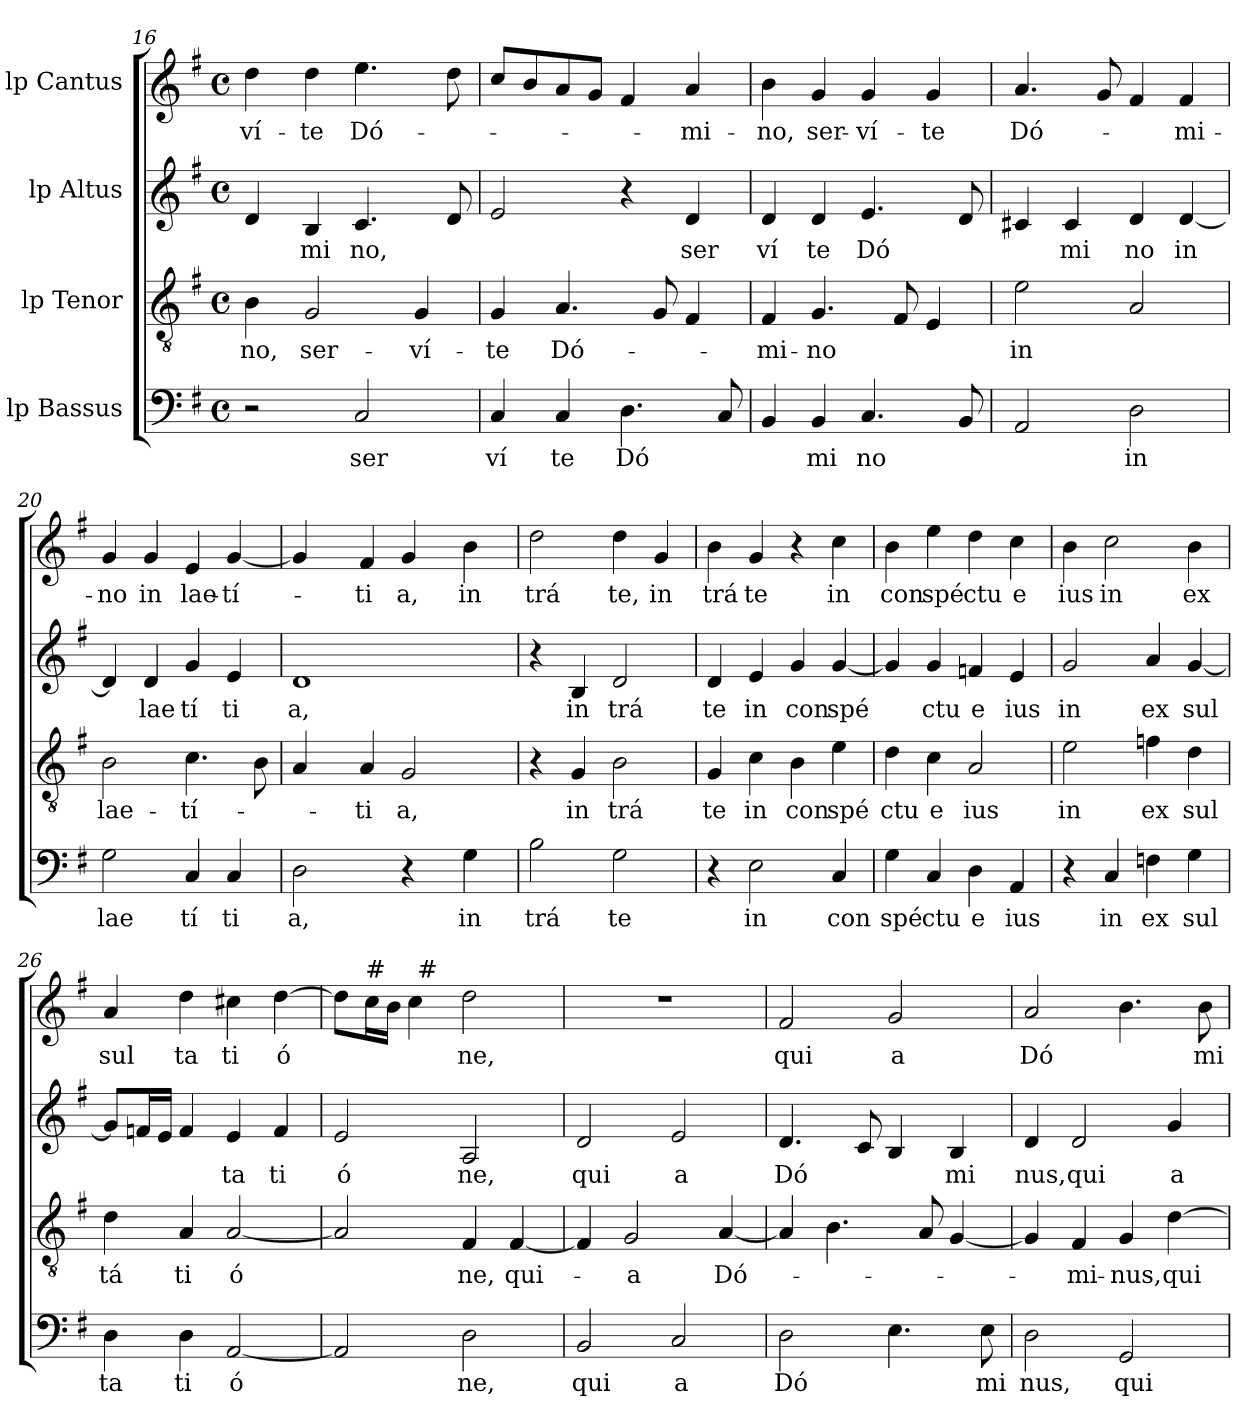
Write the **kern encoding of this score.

**kern	**text	**kern	**text	**kern	**text	**kern	**text
*part4	*part4	*part3	*part3	*part2	*part2	*part1	*part1
*staff4	*staff4	*staff3	*staff3	*staff2	*staff2	*staff1	*staff1
*I"lp Bassus	*	*I"lp Tenor	*	*I"lp Altus	*	*I"lp Cantus	*
!!LO:LB:g=z
*clefF4	*	*clefGv2	*	*clefG2	*	*clefG2	*
*k[f#]	*	*k[f#]	*	*k[f#]	*	*k[f#]	*
*G:	*	*G:	*	*G:	*	*G:	*
*M4/4	*	*M4/4	*	*M4/4	*	*M4/4	*
*met(c)	*	*met(c)	*	*met(c)	*	*met(c)	*
=16	=16	=16	=16	=16	=16	=16	=16
!	!	!	!LO:LY:b:cj	!	!	!	!LO:LY:b:cj
*	*	*	*	*^	*	*	*
2r	.	4B\	no,	4d/	32ryy	.	4dd\	ví-
.	.	.	.	.	2ryy	.	.	.
!	!	!	!LO:LY:b:cj	!	!	!LO:LY:b:cj	!	!LO:LY:b:cj
.	.	2G/	ser-	4B/	.	mi	4dd\	-te
!	!LO:LY:b:cj	!	!	!	!	!LO:LY:b	!	!LO:LY:b:cj
2C/	ser	.	.	4.c/	.	no,	4.ee\	Dó-
.	.	.	.	.	4...ryy	.	.	.
!	!	!	!LO:LY:b:cj	!	!	!	!	!
.	.	4G/	-ví-	.	.	.	.	.
.	.	.	.	8d/	.	.	8dd\	.
=17	=17	=17	=17	=17	=17	=17	=17	=17
!	!LO:LY:b:cj	!	!LO:LY:b:cj	!	!	!	!	!
*	*	*	*	*v	*v	*	*	*
4C/	ví	4G/	-te	2e/	.	8cc/L	.
.	.	.	.	.	.	8b/	.
!	!LO:LY:b:cj	!	!LO:LY:b:cj	!	!	!	!
4C/	te	4.A/	Dó-	.	.	8a/	.
.	.	.	.	.	.	8g/J	.
!	!LO:LY:b:cj	!	!	!	!	!	!
4.D\	Dó	.	.	4r	.	4f#/	.
.	.	8G/	.	.	.	.	.
!	!	!	!	!	!LO:LY:b:cj	!	!LO:LY:b:cj
.	.	4F#/	.	4d/	ser	4a/	-mi-
8C/	.	.	.	.	.	.	.
=18	=18	=18	=18	=18	=18	=18	=18
!	!	!	!LO:LY:b:cj	!	!LO:LY:b:cj	!	!LO:LY:b:cj
4BB/	.	4F#/	-mi-	4d/	ví	4b\	-no,
!	!LO:LY:b:cj	!	!LO:LY:b:cj	!	!LO:LY:b:cj	!	!LO:LY:b:cj
4BB/	mi	4.G/	-no	4d/	te	4g/	ser-
!	!LO:LY:b:cj	!	!	!	!LO:LY:b:cj	!	!LO:LY:b:cj
4.C/	no	.	.	4.e/	Dó	4g/	-ví-
.	.	8F#/	.	.	.	.	.
!	!	!	!	!	!	!	!LO:LY:b:cj
.	.	4E/	.	.	.	4g/	-te
8BB/	.	.	.	8d/	.	.	.
=19	=19	=19	=19	=19	=19	=19	=19
!	!	!	!LO:LY:b:cj	!	!	!	!LO:LY:b:cj
2AA/	.	2e\	in	4c#X/	.	4.a/	Dó-
!	!	!	!	!	!LO:LY:b:cj	!	!
.	.	.	.	4c#/	mi	.	.
.	.	.	.	.	.	8g/	.
!	!LO:LY:b:cj	!	!	!	!LO:LY:b:cj	!	!
2D\	in	2A/	.	4d/	no	4f#/	.
!	!	!	!	!	!LO:LY:b:cj	!	!LO:LY:b:cj
.	.	.	.	[<4d/	in	4f#/	-mi-
=20	=20	=20	=20	=20	=20	=20	=20
!	!LO:LY:b:cj	!	!LO:LY:b:cj	!	!	!	!LO:LY:b:cj
2G\	lae	2B\	lae-	4d/]	.	4g/	-no
!	!	!	!	!	!LO:LY:b:cj	!	!LO:LY:b:cj
.	.	.	.	4d/	lae	4g/	in
!	!LO:LY:b:cj	!	!LO:LY:b:cj	!	!LO:LY:b:cj	!	!LO:LY:b:cj
4C/	tí	4.c\	-tí-	4g/	tí	4e/	lae-
!	!LO:LY:b:cj	!	!	!	!LO:LY:b:cj	!	!LO:LY:b:cj
4C/	ti	.	.	4e/	ti	[>4g/	-tí-
.	.	8B\	.	.	.	.	.
!!LO:PB:g=z
=21	=21	=21	=21	=21	=21	=21	=21
!	!LO:LY:b:cj	!	!	!	!LO:LY:b:cj	!	!
*	*	*^	*	*^	*	*	*
2D\	a,	4A/	32ryy	.	1d	8ryy	a,	4g/]	.
.	.	.	2ryy	.	.	.	.	.	.
.	.	.	.	.	.	64ryy	.	.	.
.	.	.	.	.	.	2ryy	.	.	.
!	!	!	!	!LO:LY:b:cj	!	!	!	!	!LO:LY:b:cj
.	.	4A/	.	-ti	.	.	.	4f#/	-ti
!	!	!	!	!LO:LY:b:cj	!	!	!	!	!LO:LY:b:cj
4r	.	2G/	.	a,	.	.	.	4g/	a,
.	.	.	4...ryy	.	.	.	.	.	.
.	.	.	.	.	.	4ryy	.	.	.
!	!LO:LY:b:cj	!	!	!	!	!	!	!	!LO:LY:b:cj
4G\	in	.	.	.	.	.	.	4b\	in
.	.	.	.	.	.	16..ryy	.	.	.
=22	=22	=22	=22	=22	=22	=22	=22	=22	=22
!	!LO:LY:b:cj	!	!	!	!	!	!	!	!LO:LY:b:cj
*	*	*v	*v	*	*	*	*	*	*
*	*	*	*	*v	*v	*	*	*
2B\	trá	4r	.	4r	.	2dd\	trá
!	!	!	!LO:LY:b:cj	!	!LO:LY:b:cj	!	!
.	.	4G/	in	4B/	in	.	.
!	!LO:LY:b:cj	!	!LO:LY:b:cj	!	!LO:LY:b:cj	!	!LO:LY:b:cj
2G\	te	2B\	trá	2d/	trá	4dd\	te,
!	!	!	!	!	!	!	!LO:LY:b:cj
.	.	.	.	.	.	4g/	in
=23	=23	=23	=23	=23	=23	=23	=23
!	!	!	!LO:LY:b:cj	!	!LO:LY:b:cj	!	!LO:LY:b:cj
4r	.	4G/	te	4d/	te	4b\	trá
!	!LO:LY:b:cj	!	!LO:LY:b:cj	!	!LO:LY:b:cj	!	!LO:LY:b:cj
2E\	in	4c\	in	4e/	in	4g/	te
!	!	!	!LO:LY:b:cj	!	!LO:LY:b:cj	!	!
.	.	4B\	con	4g/	con	4r	.
!	!LO:LY:b:cj	!	!LO:LY:b:cj	!	!LO:LY:b:cj	!	!LO:LY:b:cj
4C/	con	4e\	spé	[<4g/	spé	4cc\	in
=24	=24	=24	=24	=24	=24	=24	=24
!	!LO:LY:b:cj	!	!LO:LY:b:cj	!	!	!	!LO:LY:b:cj
4G\	spé	4d\	ctu	4g/]	.	4b\	con
!	!LO:LY:b:cj	!	!LO:LY:b:cj	!	!LO:LY:b:cj	!	!LO:LY:b:cj
4C/	ctu	4c\	e	4g/	ctu	4ee\	spé
!	!LO:LY:b:cj	!	!LO:LY:b:cj	!	!LO:LY:b:cj	!	!LO:LY:b:cj
4D\	e	2A/	ius	4fn/	e	4dd\	ctu
!	!LO:LY:b:cj	!	!	!	!LO:LY:b:cj	!	!LO:LY:b:cj
4AA/	ius	.	.	4e/	ius	4cc\	e
=25	=25	=25	=25	=25	=25	=25	=25
!	!	!	!LO:LY:b:cj	!	!LO:LY:b:cj	!	!LO:LY:b:cj
4r	.	2e\	in	2g/	in	4b\	ius
!	!LO:LY:b:cj	!	!	!	!	!	!LO:LY:b:cj
4C/	in	.	.	.	.	2cc\	in
!	!LO:LY:b:cj	!	!LO:LY:b:cj	!	!LO:LY:b:cj	!	!
4Fn\	ex	4fn\	ex	4a/	ex	.	.
!	!LO:LY:b:cj	!	!LO:LY:b:cj	!	!LO:LY:b	!	!LO:LY:b:cj
4G\	sul	4d\	sul	[<4g/	sul	4b\	ex
=26	=26	=26	=26	=26	=26	=26	=26
!	!LO:LY:b:cj	!	!LO:LY:b:cj	!	!	!	!LO:LY:b:cj
4D\	ta	4d\	tá	8g/L]	.	4a/	sul
.	.	.	.	16fn/	.	.	.
.	.	.	.	16e/J	.	.	.
!	!LO:LY:b:cj	!	!LO:LY:b:cj	!	!	!	!LO:LY:b:cj
4D\	ti	4A/	ti	4f/	.	4dd\	ta
!	!LO:LY:b:cj	!	!LO:LY:b:cj	!	!LO:LY:b:cj	!	!LO:LY:b:cj
[>2AA/	ó	[>2A/	ó	4e/	ta	4cc#X\	ti
!	!	!	!	!	!LO:LY:b:cj	!	!LO:LY:b:cj
.	.	.	.	4f/	ti	[>4dd\	ó
!!LO:LB:g=z
=27	=27	=27	=27	=27	=27	=27	=27
!	!	!	!	!	!LO:LY:b:cj	!	!
*	*	*	*	*	*	*^	*
2AA/]	.	2A/]	.	2e/	ó	8dd\L]	4ryy	.
!	!	!	!	!	!	!LO:TX:a:t=#	!	!
.	.	.	.	.	.	16cc\	.	.
.	.	.	.	.	.	16b\J	.	.
.	.	.	.	.	.	4cc\	64ryy	.
!	!	!	!	!	!	!	!LO:TX:a:t=#	!
.	.	.	.	.	.	.	2ryy	.
!	!LO:LY:b:cj	!	!LO:LY:b:cj	!	!LO:LY:b:cj	!	!	!LO:LY:b:cj
2D\	ne,	4F#/	ne,	2A/	ne,	2dd\	.	ne,
!	!	!	!LO:LY:b:cj	!	!	!	!	!
.	.	[<4F#/	qui-	.	.	.	.	.
.	.	.	.	.	.	.	8...ryy	.
=28	=28	=28	=28	=28	=28	=28	=28	=28
!	!LO:LY:b:cj	!	!	!	!LO:LY:b:cj	!	!	!
*	*	*	*	*	*	*v	*v	*
2BB/	qui	4F#/]	.	2d/	qui	1r	.
!	!	!	!LO:LY:b:cj	!	!	!	!
.	.	2G/	-a	.	.	.	.
!	!LO:LY:b:cj	!	!	!	!LO:LY:b:cj	!	!
2C/	a	.	.	2e/	a	.	.
!	!	!	!LO:LY:b:cj	!	!	!	!
.	.	[<4A/	Dó-	.	.	.	.
=29	=29	=29	=29	=29	=29	=29	=29
!	!LO:LY:b:cj	!	!	!	!LO:LY:b:cj	!	!LO:LY:b:cj
2D\	Dó	4A/]	.	4.d/	Dó	2f#/	qui
.	.	4.B\	.	.	.	.	.
.	.	.	.	8c/	.	.	.
!	!	!	!	!	!	!	!LO:LY:b:cj
4.E\	.	.	.	4B/	.	2g/	a
.	.	8A/	.	.	.	.	.
!	!	!	!	!	!LO:LY:b:cj	!	!
.	.	[<4G/	.	4B/	mi	.	.
!	!LO:LY:b:cj	!	!	!	!	!	!
8E\	mi	.	.	.	.	.	.
=30	=30	=30	=30	=30	=30	=30	=30
!	!LO:LY:b:cj	!	!	!	!LO:LY:b:cj	!	!LO:LY:b:cj
2D\	nus,	4G/]	.	4d/	nus,	2a/	Dó
!	!	!	!LO:LY:b:cj	!	!LO:LY:b:cj	!	!
.	.	4F#/	-mi-	2d/	qui	.	.
!	!LO:LY:b:cj	!	!LO:LY:b:cj	!	!	!	!
2GG/	qui	4G/	-nus,	.	.	4.b\	.
!	!	!	!LO:LY:b:cj	!	!LO:LY:b:cj	!	!
.	.	[>4d\	qui-	4g/	a	.	.
!	!	!	!	!	!	!	!LO:LY:b:cj
.	.	.	.	.	.	8b\	mi
=	=	=	=	=	=	=	=
*-	*-	*-	*-	*-	*-	*-	*-
